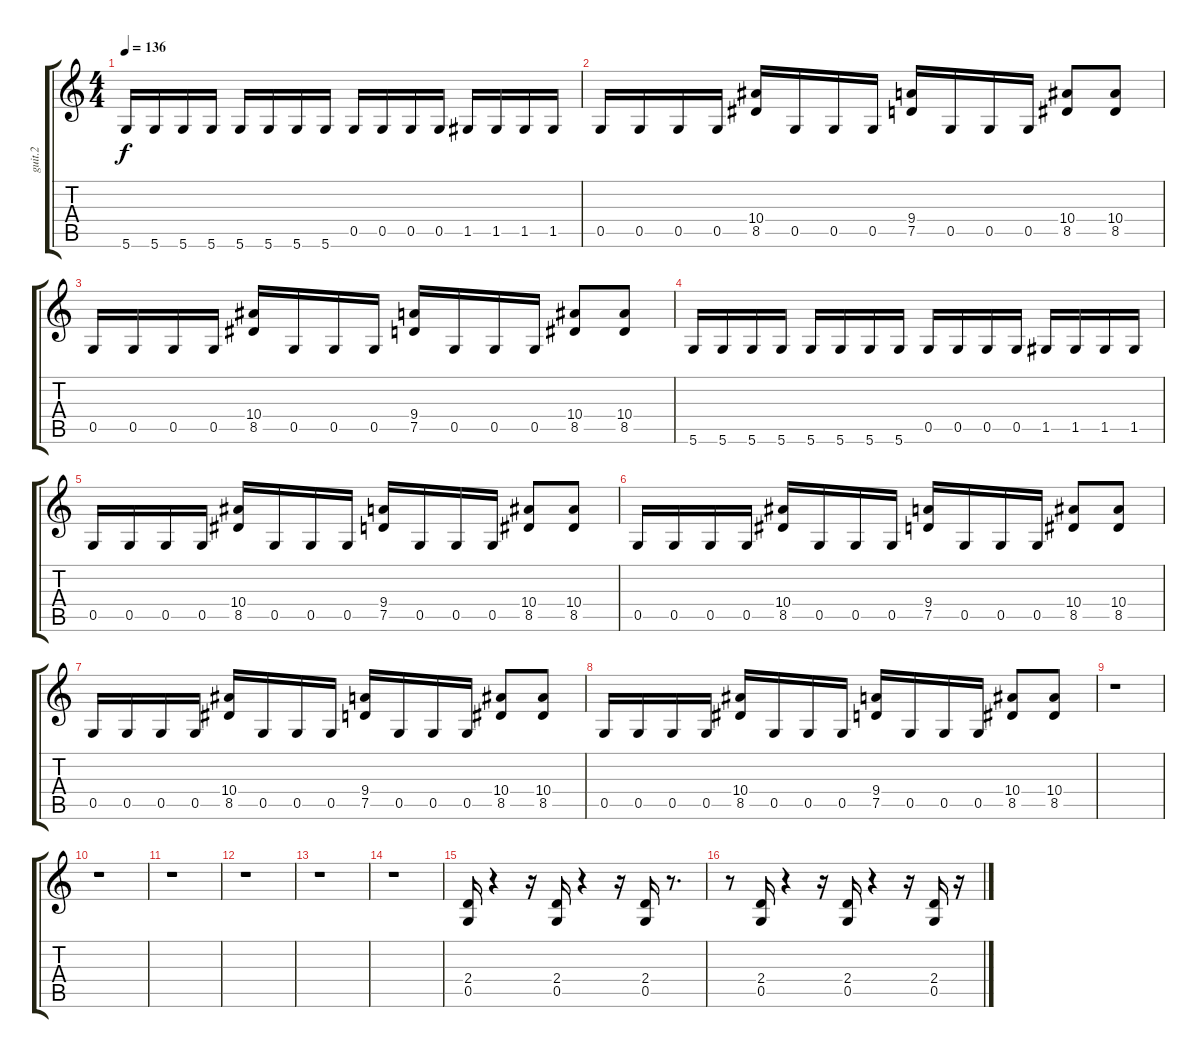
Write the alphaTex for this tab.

\track ("guit.2" "guit.2") {instrument overdrivenguitar}
\staff {score tabs}
\tuning (D4 A3 F3 C3 G2 D2) {hide}
\ts (4 4)
\tempo 136
\clef g2
\ks c
5.6.16{dy f} 5.6.16 5.6.16 5.6.16 5.6.16 5.6.16 5.6.16 5.6.16 0.5.16 0.5.16 0.5.16 0.5.16 1.5.16 1.5.16 1.5.16 1.5.16 |
0.5.16 0.5.16 0.5.16 0.5.16 (10.4 8.5).16 0.5.16 0.5.16 0.5.16 (9.4 7.5).16 0.5.16 0.5.16 0.5.16 (10.4 8.5).8 (10.4 8.5).8 |
0.5.16 0.5.16 0.5.16 0.5.16 (10.4 8.5).16 0.5.16 0.5.16 0.5.16 (9.4 7.5).16 0.5.16 0.5.16 0.5.16 (10.4 8.5).8 (10.4 8.5).8 |
5.6.16 5.6.16 5.6.16 5.6.16 5.6.16 5.6.16 5.6.16 5.6.16 0.5.16 0.5.16 0.5.16 0.5.16 1.5.16 1.5.16 1.5.16 1.5.16 |
0.5.16 0.5.16 0.5.16 0.5.16 (10.4 8.5).16 0.5.16 0.5.16 0.5.16 (9.4 7.5).16 0.5.16 0.5.16 0.5.16 (10.4 8.5).8 (10.4 8.5).8 |
0.5.16 0.5.16 0.5.16 0.5.16 (10.4 8.5).16 0.5.16 0.5.16 0.5.16 (9.4 7.5).16 0.5.16 0.5.16 0.5.16 (10.4 8.5).8 (10.4 8.5).8 |
0.5.16 0.5.16 0.5.16 0.5.16 (10.4 8.5).16 0.5.16 0.5.16 0.5.16 (9.4 7.5).16 0.5.16 0.5.16 0.5.16 (10.4 8.5).8 (10.4 8.5).8 |
0.5.16 0.5.16 0.5.16 0.5.16 (10.4 8.5).16 0.5.16 0.5.16 0.5.16 (9.4 7.5).16 0.5.16 0.5.16 0.5.16 (10.4 8.5).8 (10.4 8.5).8 |
r.1 |
r.1 |
r.1 |
r.1 |
r.1 |
r.1 |
(2.4 0.5).16 r.4 r.16 (2.4 0.5).16 r.4 r.16 (2.4 0.5).16 r.8{d} |
r.8 (2.4 0.5).16 r.4 r.16 (2.4 0.5).16 r.4 r.16 (2.4 0.5).16 r.16
